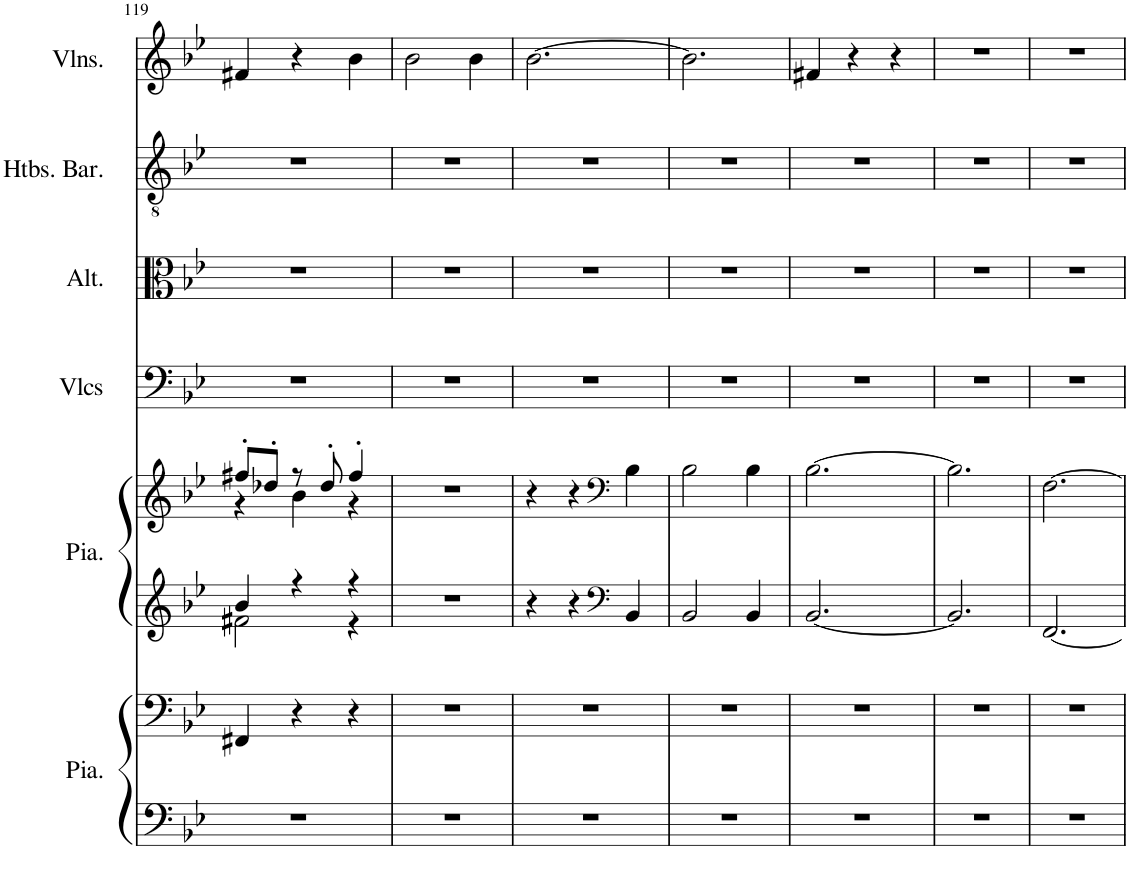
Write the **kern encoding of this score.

**kern	**kern	**kern	**kern	**kern	**kern	**kern	**kern
*part6	*part6	*part5	*part5	*part4	*part3	*part2	*part1
*staff8	*staff7	*staff6	*staff5	*staff4	*staff3	*staff2	*staff1
*I"Piano, Pedals	*	*I"Piano, Organ	*	*I"Violoncelles, Bass	*I"Altos, Tenor	*I"Hautbois Baryton, Alto	*I"Violons, Soprano
*I'Pia.	*	*I'Pia.	*	*I'Vlcs	*I'Alt.	*I'Htbs. Bar.	*I'Vlns.
!!LO:PB:g=z
*clefF4	*clefF4	*clefG2	*clefG2	*clefF4	*clefC3	*clefGv2	*clefG2
*k[b-e-]	*k[b-e-]	*k[b-e-]	*k[b-e-]	*k[b-e-]	*k[b-e-]	*k[b-e-]	*k[b-e-]
*M3/4	*M3/4	*M3/4	*M3/4	*M3/4	*M3/4	*M3/4	*M3/4
=119	=119	=119	=119	=119	=119	=119	=119
*	*	*^	*^	*	*	*	*
2.r	4FF#X/	4b-/	2f#X\	8ff#X'/L	4r	2.r	2.r	2.r	4f#X/
.	.	.	.	8dd-X'/J	.	.	.	.	.
.	4r	4r	.	8r	4b-\	.	.	.	4r
.	.	.	.	8dd-'/	.	.	.	.	.
.	4r	4r	4r	4ff#'/	4r	.	.	.	4b-\
*	*	*v	*v	*	*	*	*	*	*
*	*	*	*v	*v	*	*	*	*
=120	=120	=120	=120	=120	=120	=120	=120
2.r	2.r	2.r	2.r	2.r	2.r	2.r	2b-\
.	.	.	.	.	.	.	4b-\
=121	=121	=121	=121	=121	=121	=121	=121
2.r	2.r	4r	4r	2.r	2.r	2.r	[2.b-\
.	.	4r	4r	.	.	.	.
*	*	*clefF4	*clefF4	*	*	*	*
.	.	4BB-/	4B-\	.	.	.	.
=122	=122	=122	=122	=122	=122	=122	=122
2.r	2.r	2BB-/	2B-\	2.r	2.r	2.r	2.b-\]
.	.	4BB-/	4B-\	.	.	.	.
=123	=123	=123	=123	=123	=123	=123	=123
2.r	2.r	[2.BB-/	[2.B-\	2.r	2.r	2.r	4f#X/
.	.	.	.	.	.	.	4r
.	.	.	.	.	.	.	4r
=124	=124	=124	=124	=124	=124	=124	=124
2.r	2.r	2.BB-/]	2.B-\]	2.r	2.r	2.r	2.r
=125	=125	=125	=125	=125	=125	=125	=125
2.r	2.r	[2.FF/	[2.F\	2.r	2.r	2.r	2.r
=	=	=	=	=	=	=	=
*-	*-	*-	*-	*-	*-	*-	*-
